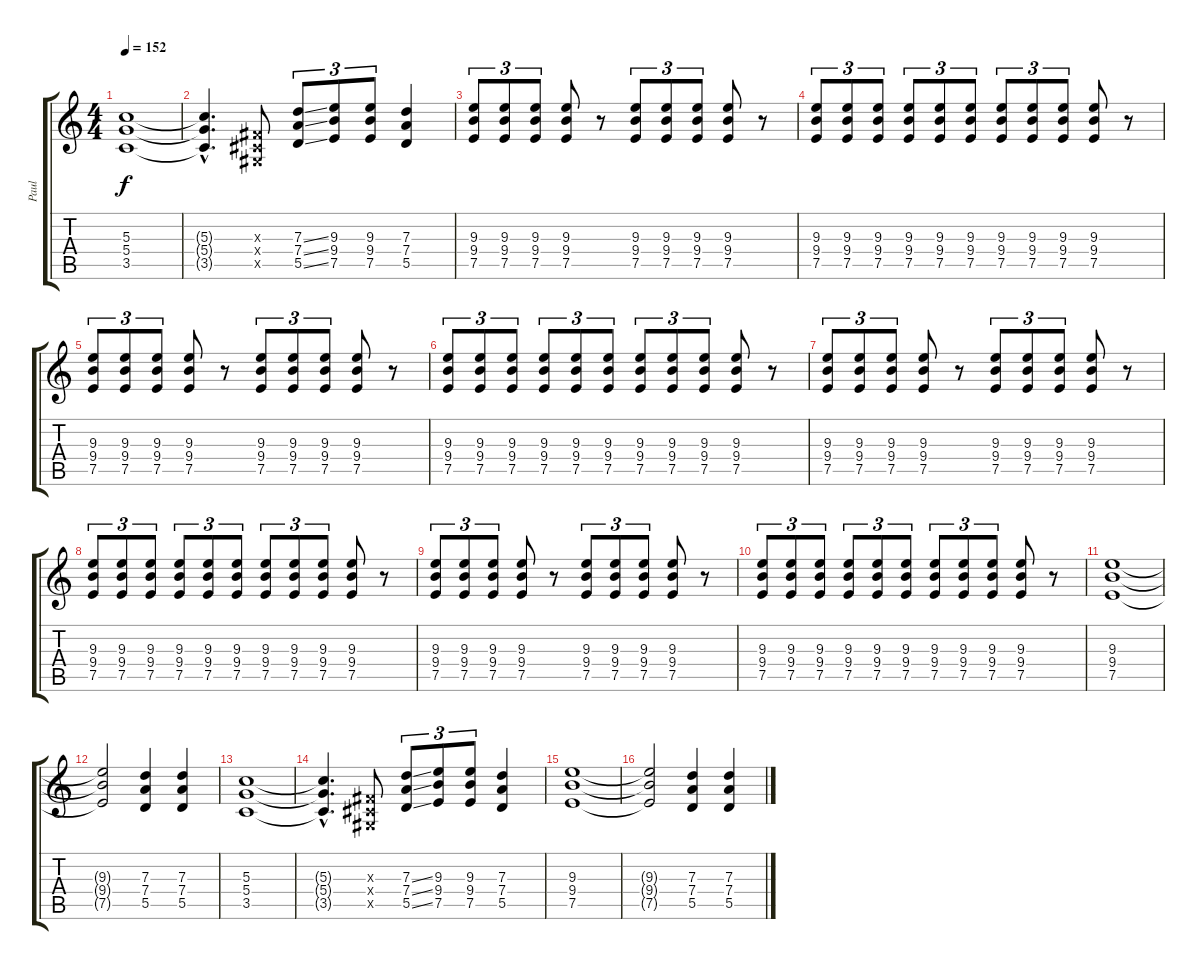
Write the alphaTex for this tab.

\track ("Paul" "Paul") {instrument electricguitarmuted}
\staff {score tabs}
\tuning (E4 B3 G3 D3 A2 E2) {hide}
\ts (4 4)
\tempo 152
\clef g2
\ks c
(5.3 5.4 3.5).1{dy f} |
(5.3{hac t} 5.4{hac t} 3.5{hac t}).4{d} (-1.3{x} -1.4{x} -1.5{x}).8 (7.3{ss} 7.4{ss} 5.5{ss}).8{tu (3 2)} (9.3 9.4 7.5).8{tu (3 2)} (9.3 9.4 7.5).8{tu (3 2)} (7.3 7.4 5.5).4 |
(9.3 9.4 7.5).8{tu (3 2)} (9.3 9.4 7.5).8{tu (3 2)} (9.3 9.4 7.5).8{tu (3 2)} (9.3 9.4 7.5).8 r.8 (9.3 9.4 7.5).8{tu (3 2)} (9.3 9.4 7.5).8{tu (3 2)} (9.3 9.4 7.5).8{tu (3 2)} (9.3 9.4 7.5).8 r.8 |
(9.3 9.4 7.5).8{tu (3 2)} (9.3 9.4 7.5).8{tu (3 2)} (9.3 9.4 7.5).8{tu (3 2)} (9.3 9.4 7.5).8{tu (3 2)} (9.3 9.4 7.5).8{tu (3 2)} (9.3 9.4 7.5).8{tu (3 2)} (9.3 9.4 7.5).8{tu (3 2)} (9.3 9.4 7.5).8{tu (3 2)} (9.3 9.4 7.5).8{tu (3 2)} (9.3 9.4 7.5).8 r.8 |
(9.3 9.4 7.5).8{tu (3 2)} (9.3 9.4 7.5).8{tu (3 2)} (9.3 9.4 7.5).8{tu (3 2)} (9.3 9.4 7.5).8 r.8 (9.3 9.4 7.5).8{tu (3 2)} (9.3 9.4 7.5).8{tu (3 2)} (9.3 9.4 7.5).8{tu (3 2)} (9.3 9.4 7.5).8 r.8 |
(9.3 9.4 7.5).8{tu (3 2)} (9.3 9.4 7.5).8{tu (3 2)} (9.3 9.4 7.5).8{tu (3 2)} (9.3 9.4 7.5).8{tu (3 2)} (9.3 9.4 7.5).8{tu (3 2)} (9.3 9.4 7.5).8{tu (3 2)} (9.3 9.4 7.5).8{tu (3 2)} (9.3 9.4 7.5).8{tu (3 2)} (9.3 9.4 7.5).8{tu (3 2)} (9.3 9.4 7.5).8 r.8 |
(9.3 9.4 7.5).8{tu (3 2)} (9.3 9.4 7.5).8{tu (3 2)} (9.3 9.4 7.5).8{tu (3 2)} (9.3 9.4 7.5).8 r.8 (9.3 9.4 7.5).8{tu (3 2)} (9.3 9.4 7.5).8{tu (3 2)} (9.3 9.4 7.5).8{tu (3 2)} (9.3 9.4 7.5).8 r.8 |
(9.3 9.4 7.5).8{tu (3 2)} (9.3 9.4 7.5).8{tu (3 2)} (9.3 9.4 7.5).8{tu (3 2)} (9.3 9.4 7.5).8{tu (3 2)} (9.3 9.4 7.5).8{tu (3 2)} (9.3 9.4 7.5).8{tu (3 2)} (9.3 9.4 7.5).8{tu (3 2)} (9.3 9.4 7.5).8{tu (3 2)} (9.3 9.4 7.5).8{tu (3 2)} (9.3 9.4 7.5).8 r.8 |
(9.3 9.4 7.5).8{tu (3 2)} (9.3 9.4 7.5).8{tu (3 2)} (9.3 9.4 7.5).8{tu (3 2)} (9.3 9.4 7.5).8 r.8 (9.3 9.4 7.5).8{tu (3 2)} (9.3 9.4 7.5).8{tu (3 2)} (9.3 9.4 7.5).8{tu (3 2)} (9.3 9.4 7.5).8 r.8 |
(9.3 9.4 7.5).8{tu (3 2)} (9.3 9.4 7.5).8{tu (3 2)} (9.3 9.4 7.5).8{tu (3 2)} (9.3 9.4 7.5).8{tu (3 2)} (9.3 9.4 7.5).8{tu (3 2)} (9.3 9.4 7.5).8{tu (3 2)} (9.3 9.4 7.5).8{tu (3 2)} (9.3 9.4 7.5).8{tu (3 2)} (9.3 9.4 7.5).8{tu (3 2)} (9.3 9.4 7.5).8 r.8 |
(9.3 9.4 7.5).1 |
(9.3{t} 9.4{t} 7.5{t}).2 (7.3 7.4 5.5).4 (7.3 7.4 5.5).4 |
(5.3 5.4 3.5).1 |
(5.3{hac t} 5.4{hac t} 3.5{hac t}).4{d} (-1.3{x} -1.4{x} -1.5{x}).8 (7.3{ss} 7.4{ss} 5.5{ss}).8{tu (3 2)} (9.3 9.4 7.5).8{tu (3 2)} (9.3 9.4 7.5).8{tu (3 2)} (7.3 7.4 5.5).4 |
(9.3 9.4 7.5).1 |
(9.3{t} 9.4{t} 7.5{t}).2 (7.3 7.4 5.5).4 (7.3 7.4 5.5).4
